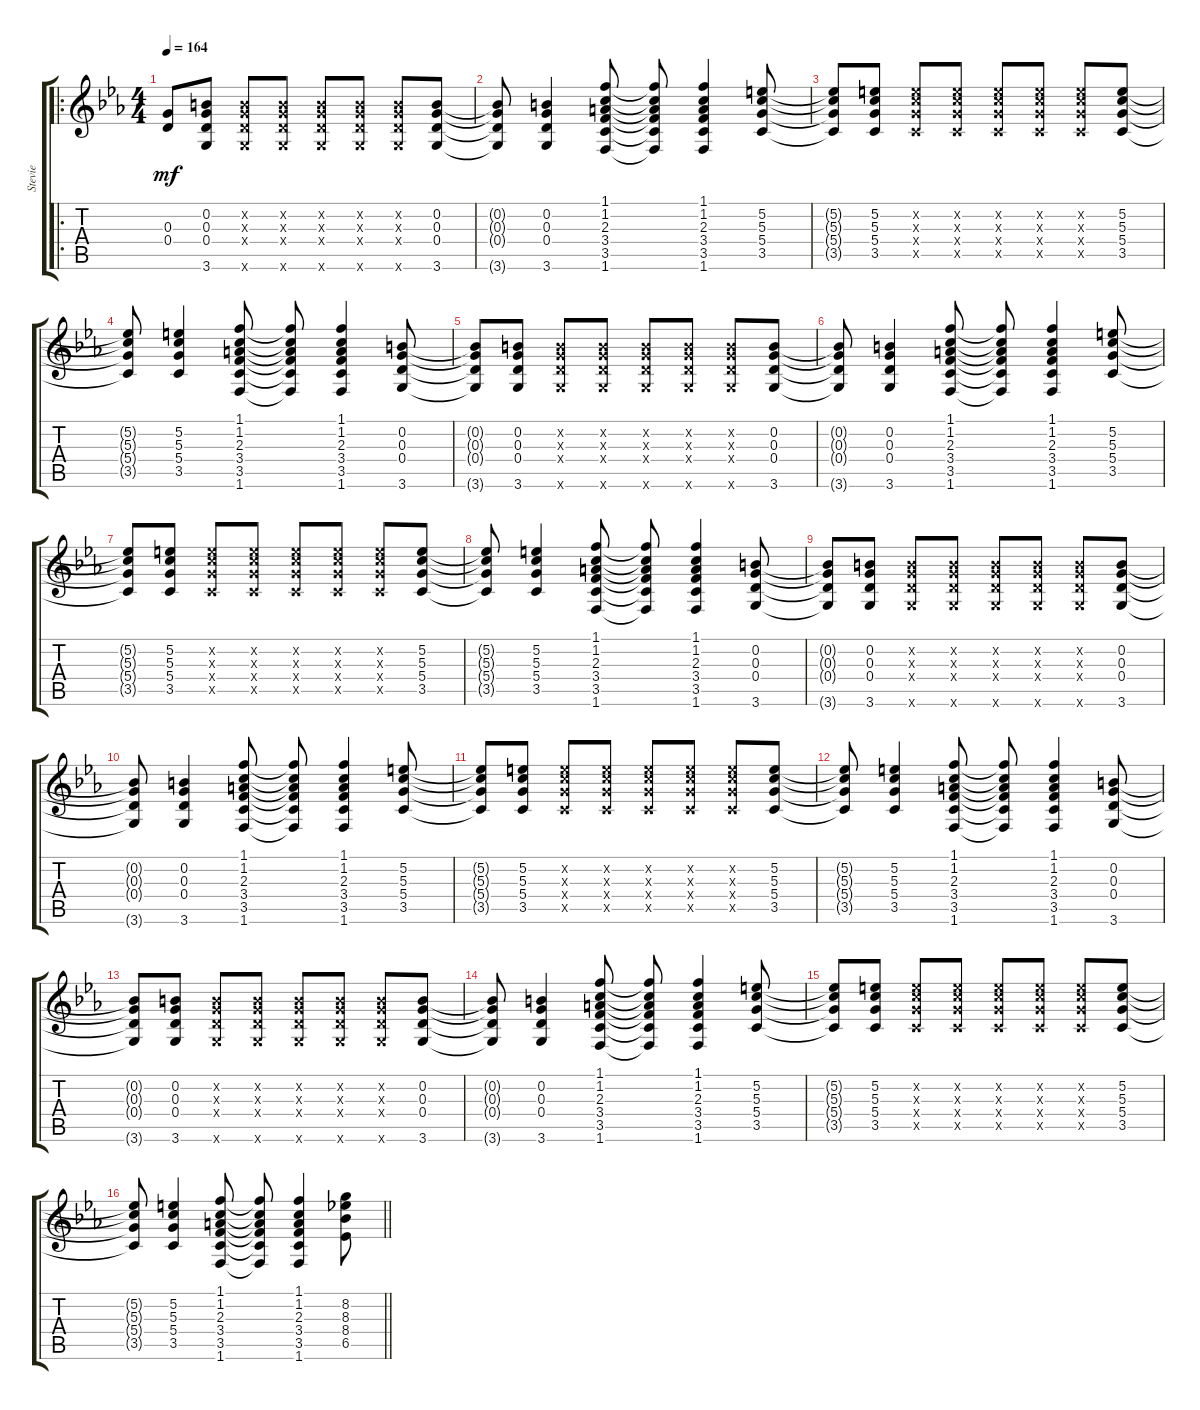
\track ("Stevie" "Stevie") {instrument distortionguitar}
\staff {score tabs}
\tuning (E4 B3 G3 D3 A2 E2) {hide}
\ro
\ts (4 4)
\tempo 164
\clef g2
\ks eb
(0.3{t} 0.4{t}).8{dy mf} (0.2 0.3 0.4 3.6).8 (0.2{x} 0.3{x} 0.4{x} 3.6{x}).8 (0.2{x} 0.3{x} 0.4{x} 3.6{x}).8 (0.2{x} 0.3{x} 0.4{x} 3.6{x}).8 (0.2{x} 0.3{x} 0.4{x} 3.6{x}).8 (0.2{x} 0.3{x} 0.4{x} 3.6{x}).8 (0.2 0.3 0.4 3.6).8 |
(0.2{t} 0.3{t} 0.4{t} 3.6{t}).8 (0.2 0.3 0.4 3.6).4 (1.1 1.2 2.3 3.4 3.5 1.6).8 (1.1{t} 1.2{t} 2.3{t} 3.4{t} 3.5{t} 1.6{t}).8 (1.1 1.2 2.3 3.4 3.5 1.6).4 (5.2 5.3 5.4 3.5).8 |
(5.2{t} 5.3{t} 5.4{t} 3.5{t}).8 (5.2 5.3 5.4 3.5).8 (5.2{x} 5.3{x} 5.4{x} 3.5{x}).8 (5.2{x} 5.3{x} 5.4{x} 3.5{x}).8 (5.2{x} 5.3{x} 5.4{x} 3.5{x}).8 (5.2{x} 5.3{x} 5.4{x} 3.5{x}).8 (5.2{x} 5.3{x} 5.4{x} 3.5{x}).8 (5.2 5.3 5.4 3.5).8 |
(5.2{t} 5.3{t} 5.4{t} 3.5{t}).8 (5.2 5.3 5.4 3.5).4 (1.1 1.2 2.3 3.4 3.5 1.6).8 (1.1{t} 1.2{t} 2.3{t} 3.4{t} 3.5{t} 1.6{t}).8 (1.1 1.2 2.3 3.4 3.5 1.6).4 (0.2 0.3 0.4 3.6).8 |
(0.2{t} 0.3{t} 0.4{t} 3.6{t}).8 (0.2 0.3 0.4 3.6).8 (0.2{x} 0.3{x} 0.4{x} 3.6{x}).8 (0.2{x} 0.3{x} 0.4{x} 3.6{x}).8 (0.2{x} 0.3{x} 0.4{x} 3.6{x}).8 (0.2{x} 0.3{x} 0.4{x} 3.6{x}).8 (0.2{x} 0.3{x} 0.4{x} 3.6{x}).8 (0.2 0.3 0.4 3.6).8 |
(0.2{t} 0.3{t} 0.4{t} 3.6{t}).8 (0.2 0.3 0.4 3.6).4 (1.1 1.2 2.3 3.4 3.5 1.6).8 (1.1{t} 1.2{t} 2.3{t} 3.4{t} 3.5{t} 1.6{t}).8 (1.1 1.2 2.3 3.4 3.5 1.6).4 (5.2 5.3 5.4 3.5).8 |
(5.2{t} 5.3{t} 5.4{t} 3.5{t}).8 (5.2 5.3 5.4 3.5).8 (5.2{x} 5.3{x} 5.4{x} 3.5{x}).8 (5.2{x} 5.3{x} 5.4{x} 3.5{x}).8 (5.2{x} 5.3{x} 5.4{x} 3.5{x}).8 (5.2{x} 5.3{x} 5.4{x} 3.5{x}).8 (5.2{x} 5.3{x} 5.4{x} 3.5{x}).8 (5.2 5.3 5.4 3.5).8 |
(5.2{t} 5.3{t} 5.4{t} 3.5{t}).8 (5.2 5.3 5.4 3.5).4 (1.1 1.2 2.3 3.4 3.5 1.6).8 (1.1{t} 1.2{t} 2.3{t} 3.4{t} 3.5{t} 1.6{t}).8 (1.1 1.2 2.3 3.4 3.5 1.6).4 (0.2 0.3 0.4 3.6).8 |
(0.2{t} 0.3{t} 0.4{t} 3.6{t}).8 (0.2 0.3 0.4 3.6).8 (0.2{x} 0.3{x} 0.4{x} 3.6{x}).8 (0.2{x} 0.3{x} 0.4{x} 3.6{x}).8 (0.2{x} 0.3{x} 0.4{x} 3.6{x}).8 (0.2{x} 0.3{x} 0.4{x} 3.6{x}).8 (0.2{x} 0.3{x} 0.4{x} 3.6{x}).8 (0.2 0.3 0.4 3.6).8 |
(0.2{t} 0.3{t} 0.4{t} 3.6{t}).8 (0.2 0.3 0.4 3.6).4 (1.1 1.2 2.3 3.4 3.5 1.6).8 (1.1{t} 1.2{t} 2.3{t} 3.4{t} 3.5{t} 1.6{t}).8 (1.1 1.2 2.3 3.4 3.5 1.6).4 (5.2 5.3 5.4 3.5).8 |
(5.2{t} 5.3{t} 5.4{t} 3.5{t}).8 (5.2 5.3 5.4 3.5).8 (5.2{x} 5.3{x} 5.4{x} 3.5{x}).8 (5.2{x} 5.3{x} 5.4{x} 3.5{x}).8 (5.2{x} 5.3{x} 5.4{x} 3.5{x}).8 (5.2{x} 5.3{x} 5.4{x} 3.5{x}).8 (5.2{x} 5.3{x} 5.4{x} 3.5{x}).8 (5.2 5.3 5.4 3.5).8 |
(5.2{t} 5.3{t} 5.4{t} 3.5{t}).8 (5.2 5.3 5.4 3.5).4 (1.1 1.2 2.3 3.4 3.5 1.6).8 (1.1{t} 1.2{t} 2.3{t} 3.4{t} 3.5{t} 1.6{t}).8 (1.1 1.2 2.3 3.4 3.5 1.6).4 (0.2 0.3 0.4 3.6).8 |
(0.2{t} 0.3{t} 0.4{t} 3.6{t}).8 (0.2 0.3 0.4 3.6).8 (0.2{x} 0.3{x} 0.4{x} 3.6{x}).8 (0.2{x} 0.3{x} 0.4{x} 3.6{x}).8 (0.2{x} 0.3{x} 0.4{x} 3.6{x}).8 (0.2{x} 0.3{x} 0.4{x} 3.6{x}).8 (0.2{x} 0.3{x} 0.4{x} 3.6{x}).8 (0.2 0.3 0.4 3.6).8 |
(0.2{t} 0.3{t} 0.4{t} 3.6{t}).8 (0.2 0.3 0.4 3.6).4 (1.1 1.2 2.3 3.4 3.5 1.6).8 (1.1{t} 1.2{t} 2.3{t} 3.4{t} 3.5{t} 1.6{t}).8 (1.1 1.2 2.3 3.4 3.5 1.6).4 (5.2 5.3 5.4 3.5).8 |
(5.2{t} 5.3{t} 5.4{t} 3.5{t}).8 (5.2 5.3 5.4 3.5).8 (5.2{x} 5.3{x} 5.4{x} 3.5{x}).8 (5.2{x} 5.3{x} 5.4{x} 3.5{x}).8 (5.2{x} 5.3{x} 5.4{x} 3.5{x}).8 (5.2{x} 5.3{x} 5.4{x} 3.5{x}).8 (5.2{x} 5.3{x} 5.4{x} 3.5{x}).8 (5.2 5.3 5.4 3.5).8 |
\barLineRight lightlight
(5.2{t} 5.3{t} 5.4{t} 3.5{t}).8 (5.2 5.3 5.4 3.5).4 (1.1 1.2 2.3 3.4 3.5 1.6).8 (1.1{t} 1.2{t} 2.3{t} 3.4{t} 3.5{t} 1.6{t}).8 (1.1 1.2 2.3 3.4 3.5 1.6).4 (8.2 8.3 8.4 6.5).8
